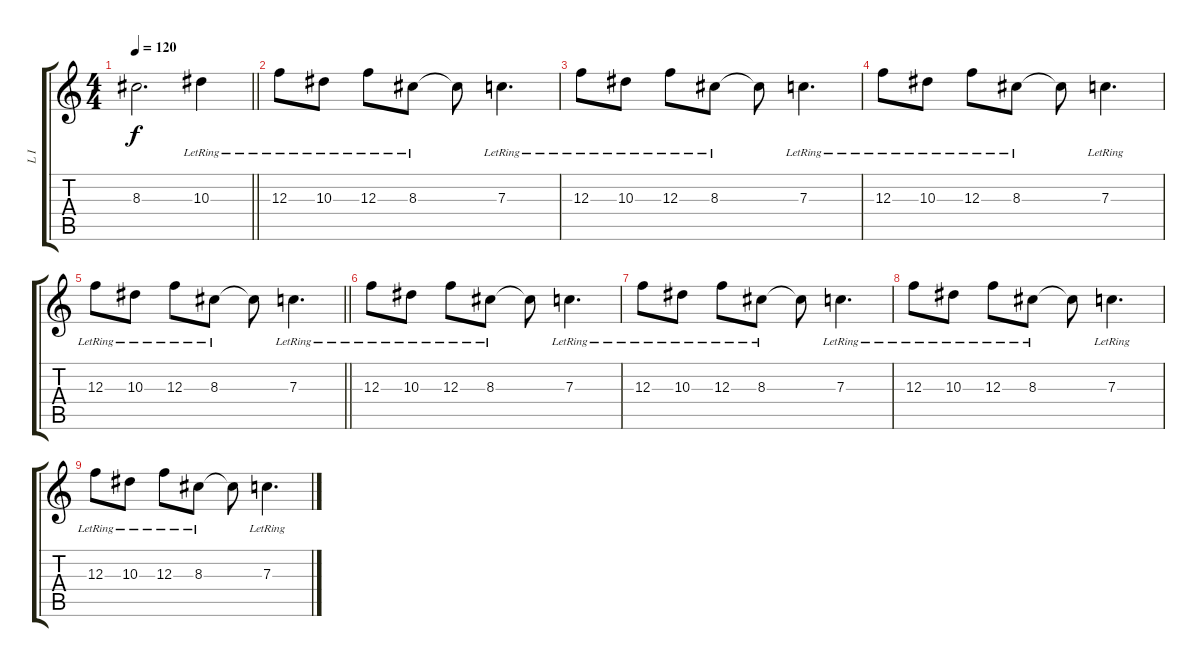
\track ("L I" "L I") {instrument acousticguitarsteel}
\staff {score tabs}
\tuning (D4 A3 F3 C3 G2 C2) {hide}
\ts (4 4)
\tempo 120
\clef g2
\barLineRight lightlight
\ks c
8.3{t}.2{d dy f} 10.3{lr}.4 |
\section ("" "")
12.3{lr}.8 10.3{lr}.8 12.3{lr}.8 8.3{lr}.8 8.3{t}.8 7.3{lr}.4{d} |
12.3{lr}.8 10.3{lr}.8 12.3{lr}.8 8.3{lr}.8 8.3{t}.8 7.3{lr}.4{d} |
12.3{lr}.8 10.3{lr}.8 12.3{lr}.8 8.3{lr}.8 8.3{t}.8 7.3{lr}.4{d} |
\barLineRight lightlight
12.3{lr}.8 10.3{lr}.8 12.3{lr}.8 8.3{lr}.8 8.3{t}.8 7.3{lr}.4{d} |
\section ("" "")
12.3{lr}.8 10.3{lr}.8 12.3{lr}.8 8.3{lr}.8 8.3{t}.8 7.3{lr}.4{d} |
12.3{lr}.8 10.3{lr}.8 12.3{lr}.8 8.3{lr}.8 8.3{t}.8 7.3{lr}.4{d} |
12.3{lr}.8 10.3{lr}.8 12.3{lr}.8 8.3{lr}.8 8.3{t}.8 7.3{lr}.4{d} |
12.3{lr}.8 10.3{lr}.8 12.3{lr}.8 8.3{lr}.8 8.3{t}.8 7.3{lr}.4{d}
